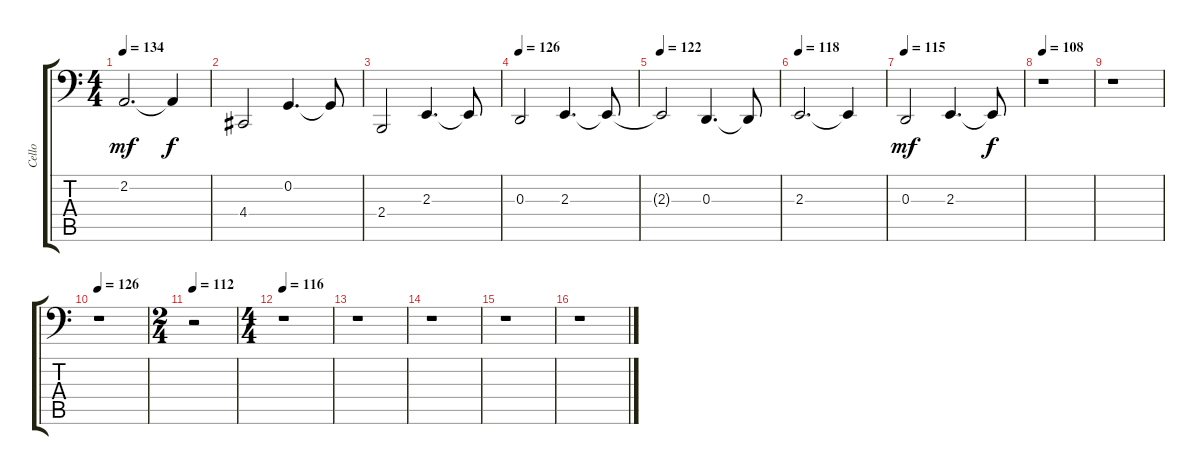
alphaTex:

\track ("Cello" "Cello") {instrument cello}
\staff {score tabs}
\tuning (C3 G2 D2 A1 E1 B0) {hide}
\ts (4 4)
\tempo 134
\clef f4
\ks c
2.2.2{d dy mf} 2.2{t}.4{dy f} |
4.4.2 0.2.4{d} 0.2{t}.8 |
2.4.2 2.3.4{d} 2.3{t}.8 |
\tempo 126
0.3.2 2.3.4{d} 2.3{t}.8 |
\tempo 122
2.3{t}.2 0.3.4{d} 0.3{t}.8 |
\tempo 118
2.3.2{d} 2.3{t}.4 |
\tempo 115
0.3.2{dy mf} 2.3.4{d} 2.3{t}.8{dy f} |
\tempo 108
r.1 |
r.1 |
\tempo 126
r.1 |
\ts (2 4)
\tempo 112
r.2 |
\ts (4 4)
\tempo 116
r.1 |
r.1 |
r.1 |
r.1 |
r.1
